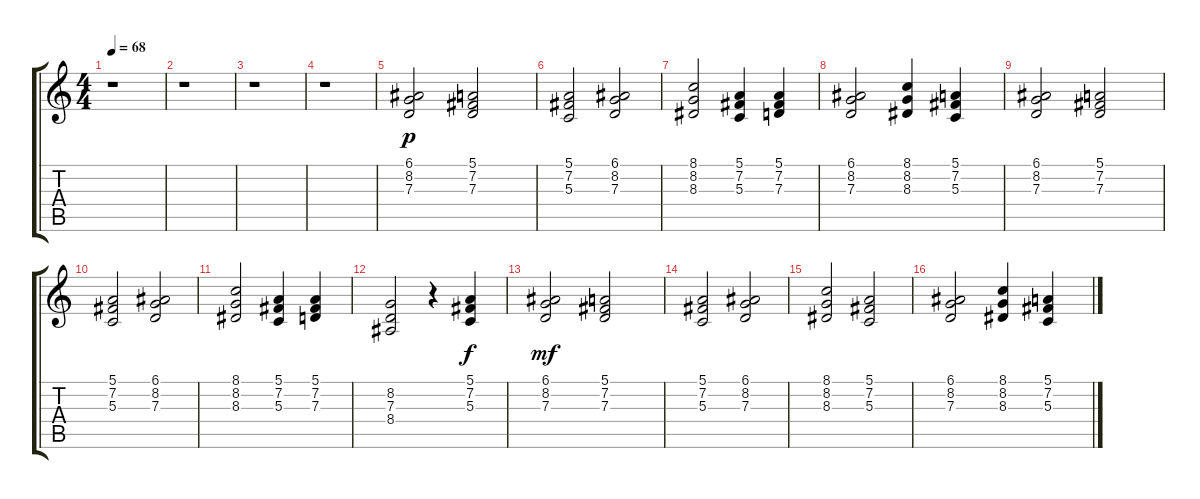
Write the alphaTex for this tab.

\track "" {instrument choiraahs}
\staff {score tabs}
\tuning (E4 B3 G3 D3 A2 E2) {hide}
\ts (4 4)
\tempo 68
\clef g2
\ks c
r.1{dy f} |
r.1 |
r.1 |
r.1 |
(6.1 8.2 7.3).2{dy p} (5.1 7.2 7.3).2 |
(5.1 7.2 5.3).2 (6.1 8.2 7.3).2 |
(8.1 8.2 8.3).2 (5.1 7.2 5.3).4 (5.1 7.2 7.3).4 |
(6.1 8.2 7.3).2 (8.1 8.2 8.3).4 (5.1 7.2 5.3).4 |
(6.1 8.2 7.3).2 (5.1 7.2 7.3).2 |
(5.1 7.2 5.3).2 (6.1 8.2 7.3).2 |
(8.1 8.2 8.3).2 (5.1 7.2 5.3).4 (5.1 7.2 7.3).4 |
(8.2 7.3 8.4).2 r.4 (5.1 7.2 5.3).4{dy f} |
(6.1 8.2 7.3).2{dy mf instrument synthstrings2} (5.1 7.2 7.3).2 |
(5.1 7.2 5.3).2 (6.1 8.2 7.3).2 |
(8.1 8.2 8.3).2 (5.1 7.2 5.3).2 |
(6.1 8.2 7.3).2 (8.1 8.2 8.3).4 (5.1 7.2 5.3).4
